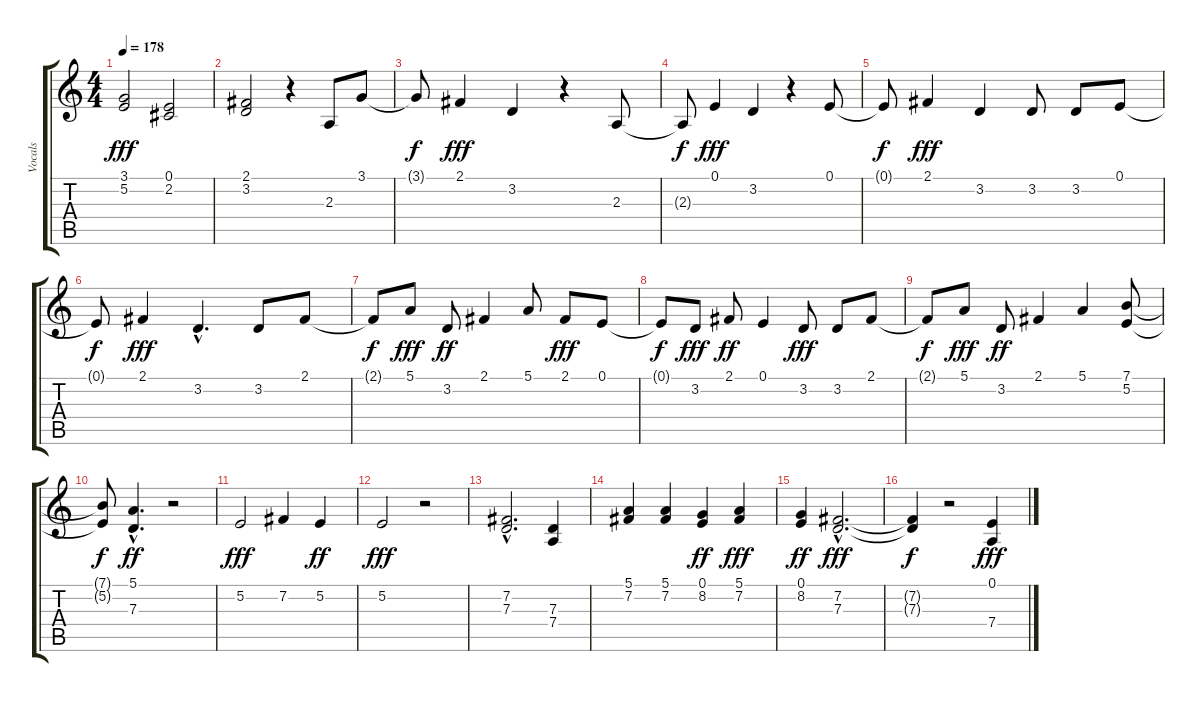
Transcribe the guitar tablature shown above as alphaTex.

\track ("Vocals" "Vocals") {instrument oboe}
\staff {score tabs}
\tuning (E4 B3 G3 D3 A2 E2) {hide}
\ts (4 4)
\tempo 178
\clef g2
\ks c
(3.1 5.2).2{dy fff} (0.1 2.2).2 |
(2.1 3.2).2 r.4 2.3.8 3.1.8 |
3.1{t}.8{dy f} 2.1.4{dy fff} 3.2.4 r.4 2.3.8 |
2.3{t}.8{dy f} 0.1.4{dy fff} 3.2.4 r.4 0.1.8 |
0.1{t}.8{dy f} 2.1.4{dy fff} 3.2.4 3.2.8 3.2.8 0.1.8 |
0.1{t}.8{dy f} 2.1.4{dy fff} 3.2{hac}.4{d} 3.2.8 2.1.8 |
2.1{t}.8{dy f} 5.1.8{dy fff} 3.2.8{dy ff} 2.1.4 5.1.8 2.1.8{dy fff} 0.1.8 |
0.1{t}.8{dy f} 3.2.8{dy fff} 2.1.8{dy ff} 0.1.4 3.2.8{dy fff} 3.2.8 2.1.8 |
2.1{t}.8{dy f} 5.1.8{dy fff} 3.2.8{dy ff} 2.1.4 5.1.4 (7.1 5.2).8 |
(7.1{t} 5.2{t}).8{dy f} (5.1{hac} 7.3{hac}).4{d dy ff} r.2 |
5.2.2{dy fff} 7.2.4 5.2.4{dy ff} |
5.2.2{dy fff} r.2 |
(7.2{hac} 7.3{hac}).2{d} (7.3 7.4).4 |
(5.1 7.2).4 (5.1 7.2).4 (0.1 8.2).4{dy ff} (5.1 7.2).4{dy fff} |
(0.1 8.2).4{dy ff} (7.2{hac} 7.3{hac}).2{d dy fff} |
(7.2{t} 7.3{t}).4{dy f} r.2 (0.1 7.4).4{dy fff}
